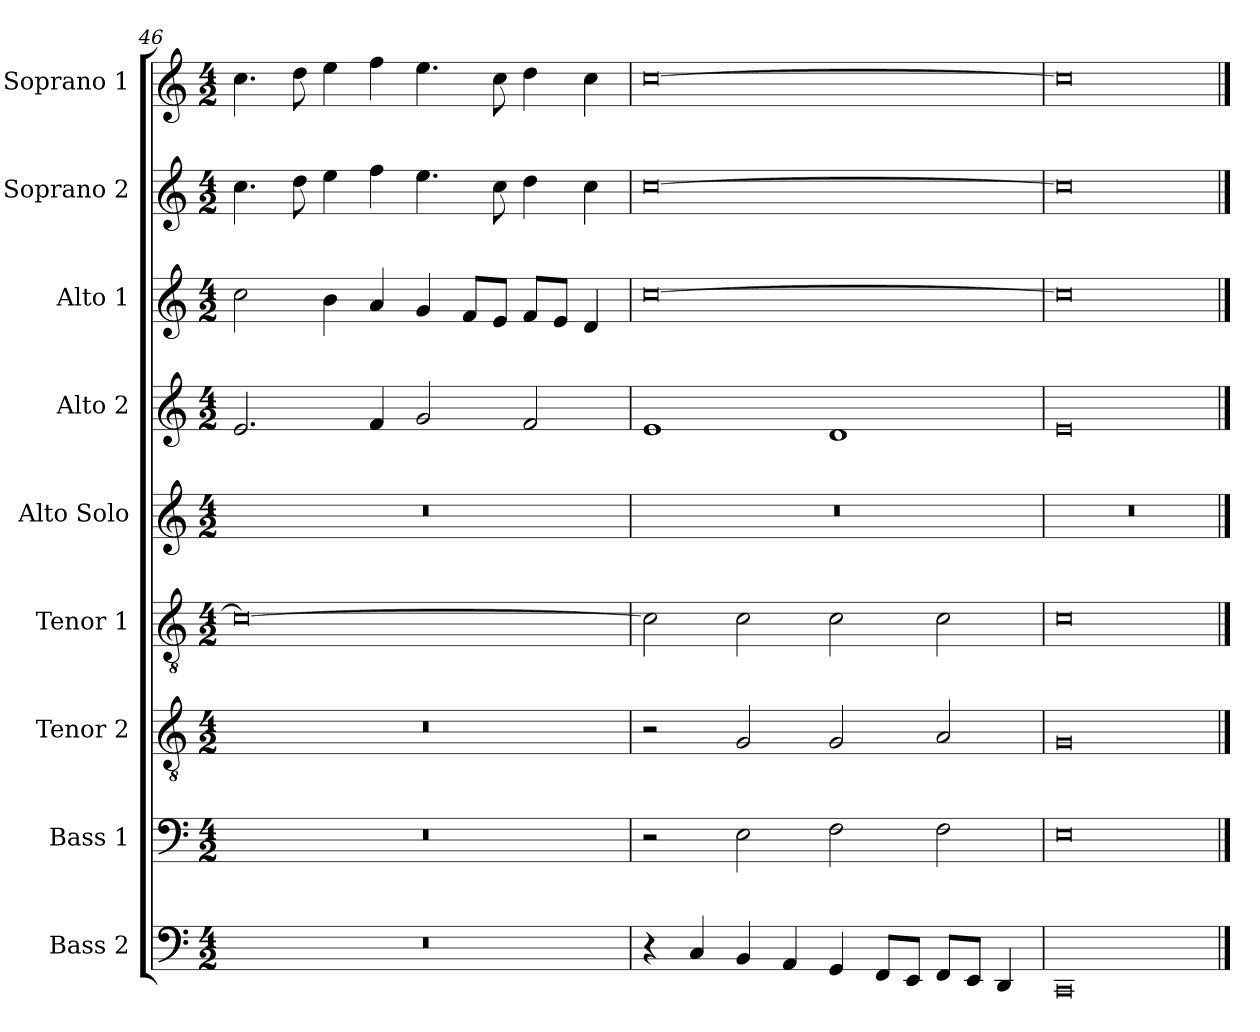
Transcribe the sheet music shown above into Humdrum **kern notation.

**kern	**kern	**kern	**kern	**kern	**kern	**kern	**kern	**kern
*part9	*part8	*part7	*part6	*part5	*part4	*part3	*part2	*part1
*staff9	*staff8	*staff7	*staff6	*staff5	*staff4	*staff3	*staff2	*staff1
*I"Bass 2	*I"Bass 1	*I"Tenor 2	*I"Tenor 1	*I"Alto Solo	*I"Alto 2	*I"Alto 1	*I"Soprano 2	*I"Soprano 1
*I'B 2	*I'B 1	*I'T 2	*I'T 1	*I'A	*I'A 2	*I'A 1	*I'S 2	*I'S 1
*clefF4	*clefF4	*clefGv2	*clefGv2	*clefG2	*clefG2	*clefG2	*clefG2	*clefG2
*k[]	*k[]	*k[]	*k[]	*k[]	*k[]	*k[]	*k[]	*k[]
*C:	*C:	*C:	*C:	*C:	*C:	*C:	*C:	*C:
*M4/2	*M4/2	*M4/2	*M4/2	*M4/2	*M4/2	*M4/2	*M4/2	*M4/2
=46	=46	=46	=46	=46	=46	=46	=46	=46
0r	0r	0r	0c_	0r	2.e	2cc	4.cc	4.cc
.	.	.	.	.	.	.	8dd	8dd
.	.	.	.	.	.	4b	4ee	4ee
.	.	.	.	.	4f	4a	4ff	4ff
.	.	.	.	.	2g	4g	4.ee	4.ee
.	.	.	.	.	.	8fL	.	.
.	.	.	.	.	.	8eJ	8cc	8cc
.	.	.	.	.	2f	8fL	4dd	4dd
.	.	.	.	.	.	8eJ	.	.
.	.	.	.	.	.	4d	4cc	4cc
=47	=47	=47	=47	=47	=47	=47	=47	=47
4r	2r	2r	2c]	0r	1e	[0cc	[0cc	[0cc
4C	.	.	.	.	.	.	.	.
4BB	2E	2G	2c	.	.	.	.	.
4AA	.	.	.	.	.	.	.	.
4GG	2F	2G	2c	.	1d	.	.	.
8FFL	.	.	.	.	.	.	.	.
8EEJ	.	.	.	.	.	.	.	.
8FFL	2F	2A	2c	.	.	.	.	.
8EEJ	.	.	.	.	.	.	.	.
4DD	.	.	.	.	.	.	.	.
=48	=48	=48	=48	=48	=48	=48	=48	=48
0CC	0E	0G	0c	0r	0e	0cc]	0cc]	0cc]
==	==	==	==	==	==	==	==	==
*-	*-	*-	*-	*-	*-	*-	*-	*-
